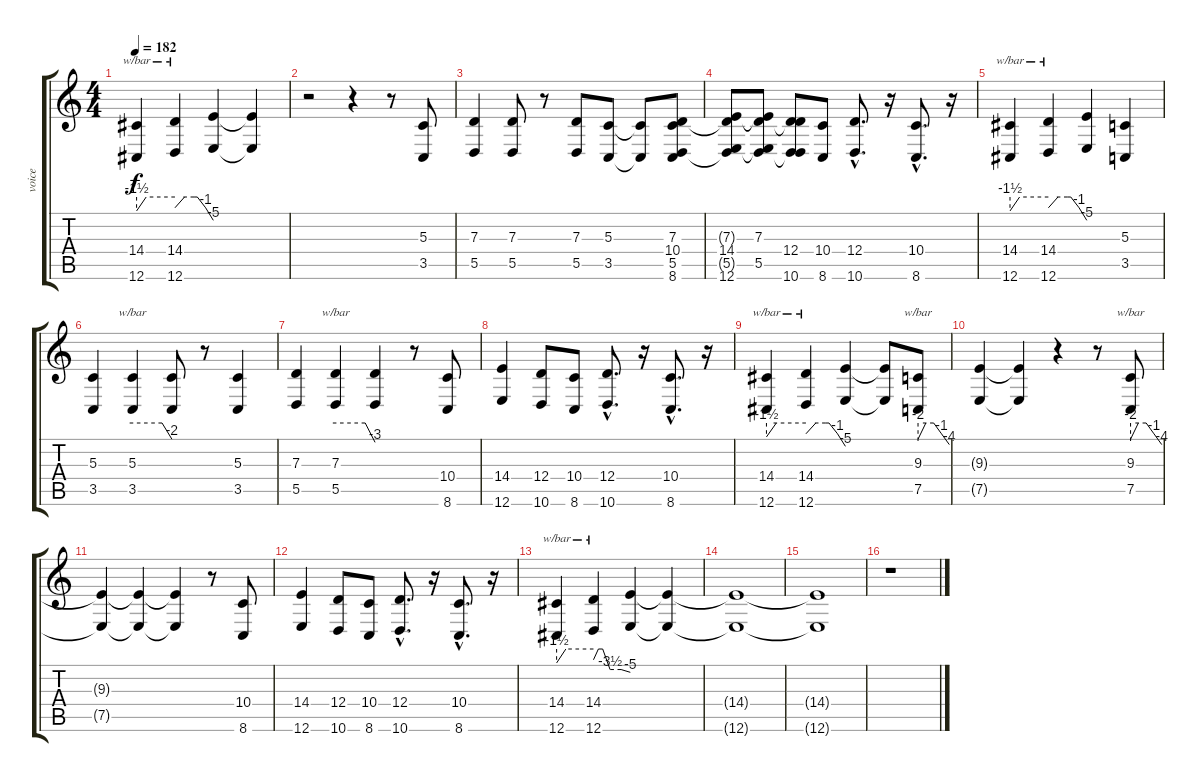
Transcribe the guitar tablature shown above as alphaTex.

\track ("voice" "voice") {instrument lead2sawtooth}
\staff {score tabs}
\tuning (E4 B3 G3 D3 A2 E2) {hide}
\ts (4 4)
\tempo 182
\clef g2
\ks c
(14.4 12.6).4{tbe (custom default 0 -6 15 0 60 0) dy f} (14.4 12.6).4{tbe (custom default 0 -4 15 0 30 0 35 0 48 -4 60 -20)} (14.4{t} 12.6{t}).4 (14.4{t} 12.6{t}).4 |
r.2 r.4 r.8 (5.3 3.5).8{instrument lead2sawtooth} |
(7.3 5.5).4 (7.3 5.5).8 r.8 (7.3 5.5).8 (5.3 3.5).8 (5.3{t} 3.5{t}).8 (7.3 10.4 5.5 8.6).8 |
(7.3{t} 14.4 5.5{t} 12.6).8{instrument lead5charang} (7.3 14.4{t} 5.5 12.6{t}).8 (7.3{t} 12.4 5.5{t} 10.6).8 (10.4 8.6).8 (12.4{hac} 10.6{hac}).8{d} r.16 (10.4{hac} 8.6{hac}).8{d} r.16 |
(14.4 12.6).4{tbe (custom default 0 -6 15 0 60 0)} (14.4 12.6).4{tbe (custom default 0 -4 15 0 30 0 35 0 48 -4 60 -20)} (14.4{t} 12.6{t}).4 (5.3 3.5).4{instrument lead2sawtooth} |
(5.3 3.5).4 (5.3 3.5).4{tbe (custom default 0 0 45 0 60 -8)} (5.3{t} 3.5{t}).8 r.8 (5.3 3.5).4 |
(7.3 5.5).4 (7.3 5.5).4{tbe (custom default 0 0 45 0 60 -12)} (7.3{t} 5.5{t}).4 r.8 (10.4 8.6).8{instrument lead5charang} |
(14.4 12.6).4 (12.4 10.6).8 (10.4 8.6).8 (12.4{hac} 10.6{hac}).8{d} r.16 (10.4{hac} 8.6{hac}).8{d} r.16 |
(14.4 12.6).4{tbe (custom default 0 -6 15 0 60 0)} (14.4 12.6).4{tbe (custom default 0 -4 15 0 30 0 35 0 48 -4 60 -20)} (14.4{t} 12.6{t}).4 (14.4{t} 12.6{t}).8 (9.3 7.5).8{tbe (custom default 0 -8 15 0 30 0 45 -4 60 -16) instrument lead2sawtooth} |
(9.3{t} 7.5{t}).4 (9.3{t} 7.5{t}).4 r.4 r.8 (9.3 7.5).8{tbe (custom default 0 -8 15 0 30 0 45 -4 60 -16) instrument lead2sawtooth} |
(9.3{t} 7.5{t}).4 (9.3{t} 7.5{t}).4 (9.3{t} 7.5{t}).4 r.8 (10.4 8.6).8{instrument lead5charang} |
(14.4 12.6).4 (12.4 10.6).8 (10.4 8.6).8 (12.4{hac} 10.6{hac}).8{d} r.16 (10.4{hac} 8.6{hac}).8{d} r.16 |
(14.4 12.6).4{tbe (custom default 0 -6 15 0 60 0)} (14.4 12.6).4{tbe (custom default 0 -4 8 0 15 0 27 -14 45 -14 60 -20)} (14.4{t} 12.6{t}).4 (14.4{t} 12.6{t}).4 |
(14.4{t} 12.6{t}).1 |
(14.4{t} 12.6{t}).1 |
r.1
